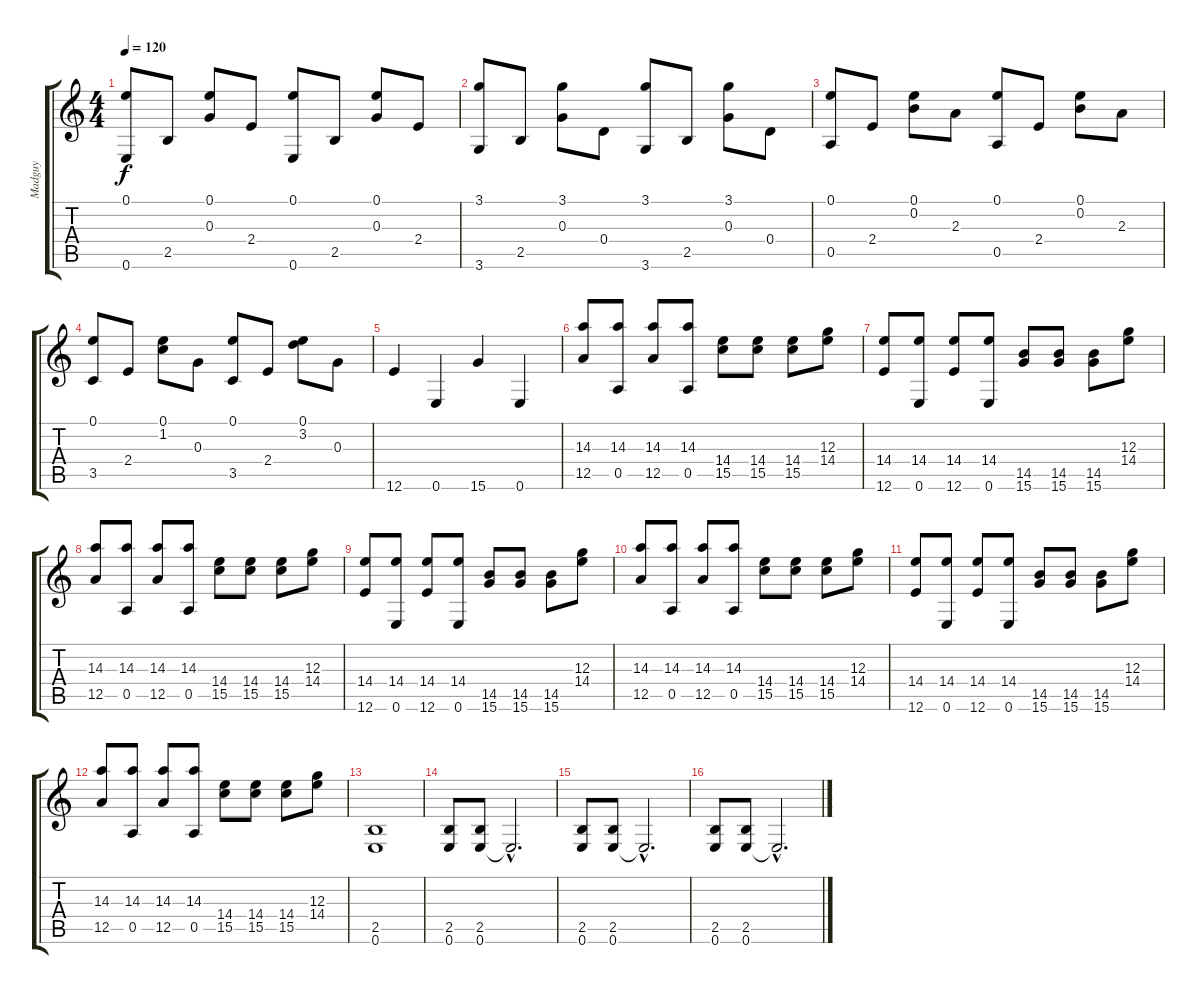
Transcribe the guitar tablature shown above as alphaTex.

\track ("Madguy" "Madguy") {instrument acousticguitarsteel}
\staff {score tabs}
\tuning (E4 B3 G3 D3 A2 E2) {hide}
\ts (4 4)
\tempo 120
\clef g2
\ks c
(0.1 0.6).8{dy f} 2.5.8 (0.1 0.3).8 2.4.8 (0.1 0.6).8 2.5.8 (0.1 0.3).8 2.4.8 |
(3.1 3.6).8 2.5.8 (3.1 0.3).8 0.4.8 (3.1 3.6).8 2.5.8 (3.1 0.3).8 0.4.8 |
(0.1 0.5).8 2.4.8 (0.1 0.2).8 2.3.8 (0.1 0.5).8 2.4.8 (0.1 0.2).8 2.3.8 |
(0.1 3.5).8 2.4.8 (0.1 1.2).8 0.3.8 (0.1 3.5).8 2.4.8 (0.1 3.2).8 0.3.8 |
12.6.4{volume 16} 0.6.4 15.6.4 0.6.4 |
(14.3 12.5).8 (14.3 0.5).8 (14.3 12.5).8 (14.3 0.5).8 (14.4 15.5).8 (14.4 15.5).8 (14.4 15.5).8 (12.3 14.4).8 |
(14.4 12.6).8 (14.4 0.6).8 (14.4 12.6).8 (14.4 0.6).8 (14.5 15.6).8 (14.5 15.6).8 (14.5 15.6).8 (12.3 14.4).8 |
(14.3 12.5).8 (14.3 0.5).8 (14.3 12.5).8 (14.3 0.5).8 (14.4 15.5).8 (14.4 15.5).8 (14.4 15.5).8 (12.3 14.4).8 |
(14.4 12.6).8 (14.4 0.6).8 (14.4 12.6).8 (14.4 0.6).8 (14.5 15.6).8 (14.5 15.6).8 (14.5 15.6).8 (12.3 14.4).8 |
(14.3 12.5).8 (14.3 0.5).8 (14.3 12.5).8 (14.3 0.5).8 (14.4 15.5).8 (14.4 15.5).8 (14.4 15.5).8 (12.3 14.4).8 |
(14.4 12.6).8 (14.4 0.6).8 (14.4 12.6).8 (14.4 0.6).8 (14.5 15.6).8 (14.5 15.6).8 (14.5 15.6).8 (12.3 14.4).8 |
(14.3 12.5).8 (14.3 0.5).8 (14.3 12.5).8 (14.3 0.5).8 (14.4 15.5).8 (14.4 15.5).8 (14.4 15.5).8 (12.3 14.4).8 |
\section ("" "")
(2.5 0.6).1 |
(2.5 0.6).8 (2.5 0.6).8 0.6{hac t}.2{d} |
(2.5 0.6).8 (2.5 0.6).8 0.6{hac t}.2{d} |
(2.5 0.6).8 (2.5 0.6).8 0.6{hac t}.2{d}
